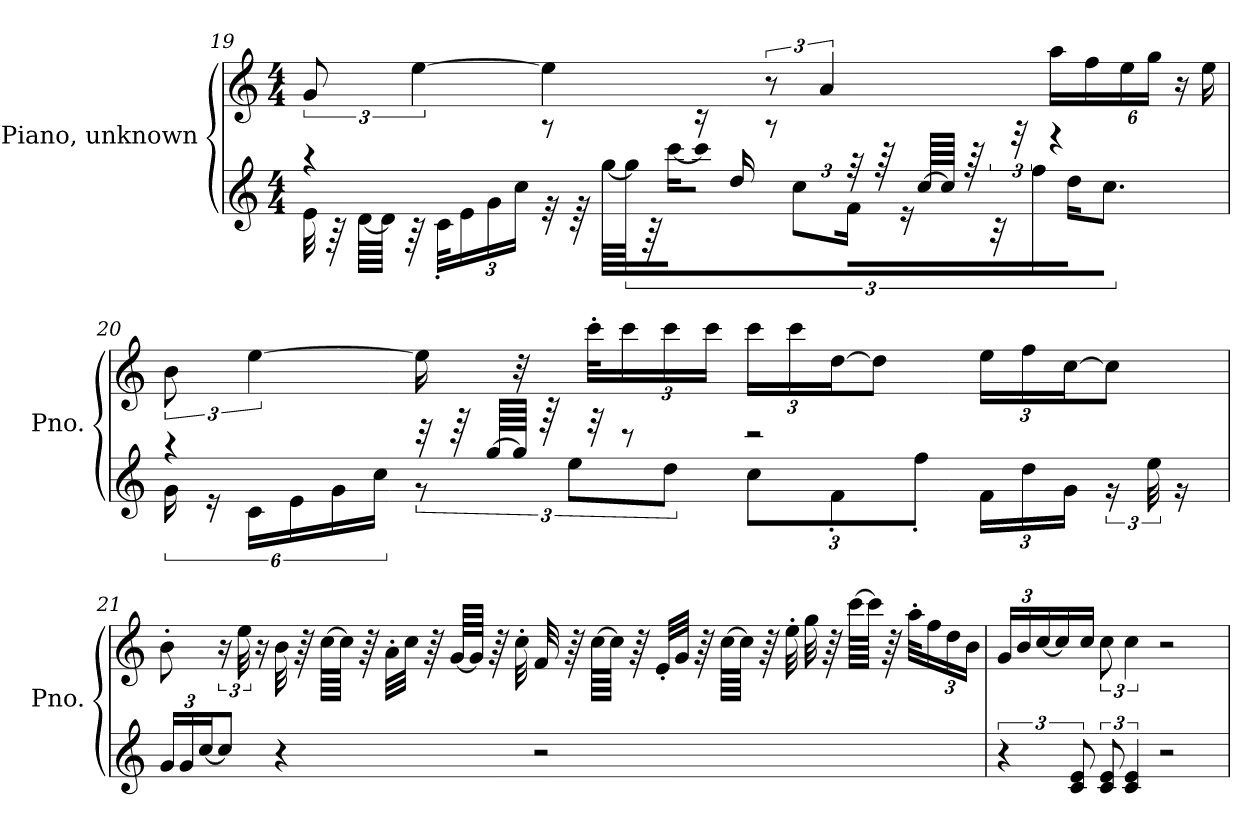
**kern	**kern
*part1	*part1
*staff2	*staff1
*I"Piano, unknown	*
*I'Pno.	*
!!LO:LB:g=z
*clefG2	*clefG2
*k[]	*k[]
*M4/4	*M4/4
=19	=19
*^	*
4r	32e\	12g/
.	64r	.
.	[64d\LLLL	.
.	64d\JJJJ]	.
.	64r	.
.	.	[6ee\
.	32c'\KLL	.
*	*Xbrackettup	*
.	24e\	.
.	24g\	.
.	24cc\JJ	.
8r	32r	4ee\]
.	64r	.
.	[64gg\LLLL	.
*	*brackettup	*
.	96gg\JJJJ]	.
.	96r	.
.	[24ccc\KL	.
16r	8ccc\J]	.
16dd/	.	.
*	*Xbrackettup	*
8r	12cc\L	12r
.	24f\Jk	6a/
32r	16r	.
64r	.	.
[64cc/LLLL	.	.
*	*brackettup	*
64cc/JJJJ]	48r	.
64r	.	.
.	24ff\	.
32r	.	.
*	*	*Xbrackettup
4r	16dd\KL	24aa\LL
.	.	24ff\
.	8.cc\J	.
.	.	24ee\
*	*	*brackettup
.	.	24gg\JJ
.	.	24r
.	.	24ee\
!!LO:LB:g=z
=20	=20	=20
4r	24g\	12b\
.	24r	.
.	24c\LL	[6ee\
*	*Xbrackettup	*
.	24e\	.
.	24g\	.
.	24cc\JJ	.
*	*brackettup	*
32r	12r	16ee\]
64r	.	.
[64gg/LLLL	.	.
64gg/JJJJ]	.	32r
64r	.	.
.	12ee\L	.
32r	.	32ccc'\KLL
*	*	*Xbrackettup
8r	.	24ccc\
.	12dd\J	24ccc\
.	.	24ccc\JJ
*	*Xbrackettup	*
2r	12cc\L	24ccc\LL
.	.	24ccc\
.	12f'\	[24dd\J
.	.	8dd\J]
.	12ff'\J	.
.	24f\LL	24ee\LL
.	24dd\	24ff\
.	24g\JJ	[24cc\J
*	*brackettup	*
.	24r	8cc\J]
.	48ee\	.
.	16r	.
*v	*v	*
!!LO:LB:g=z
=21	=21
*Xbrackettup	*
24g/LL	8b'\
24g/	.
[24cc/J	.
*	*brackettup
8cc/J]	24r
.	48ee\
.	16r
4r	32b\
.	64r
.	[64cc\LLLL
.	64cc\JJJJ]
.	64r
.	32a'\LLL
.	32cc\JJJ
.	64r
.	[64g/LLLL
.	64g/JJJJ]
.	64r
.	32cc'\
2r	32f/
.	64r
.	[64cc\LLLL
.	64cc\JJJJ]
.	64r
.	32e'/LLL
.	32g/JJJ
.	64r
.	[64cc\LLLL
.	64cc\JJJJ]
.	64r
.	32ee'\
.	32gg\
.	64r
.	[64ccc\LLLL
.	64ccc\JJJJ]
.	64r
.	32aa'\KLL
*	*Xbrackettup
.	24ff\
.	24dd\
.	24b\JJ
!!LO:PB:g=z
=22	=22
*brackettup	*
6r	24g/LL
.	24b/
.	[24cc/
.	16cc/]
12c/ 12e/	.
.	16cc/JJ
*	*brackettup
12c/ 12e/	12cc\
6c/ 6e/	6cc\
2r	2r
=	=
*-	*-
